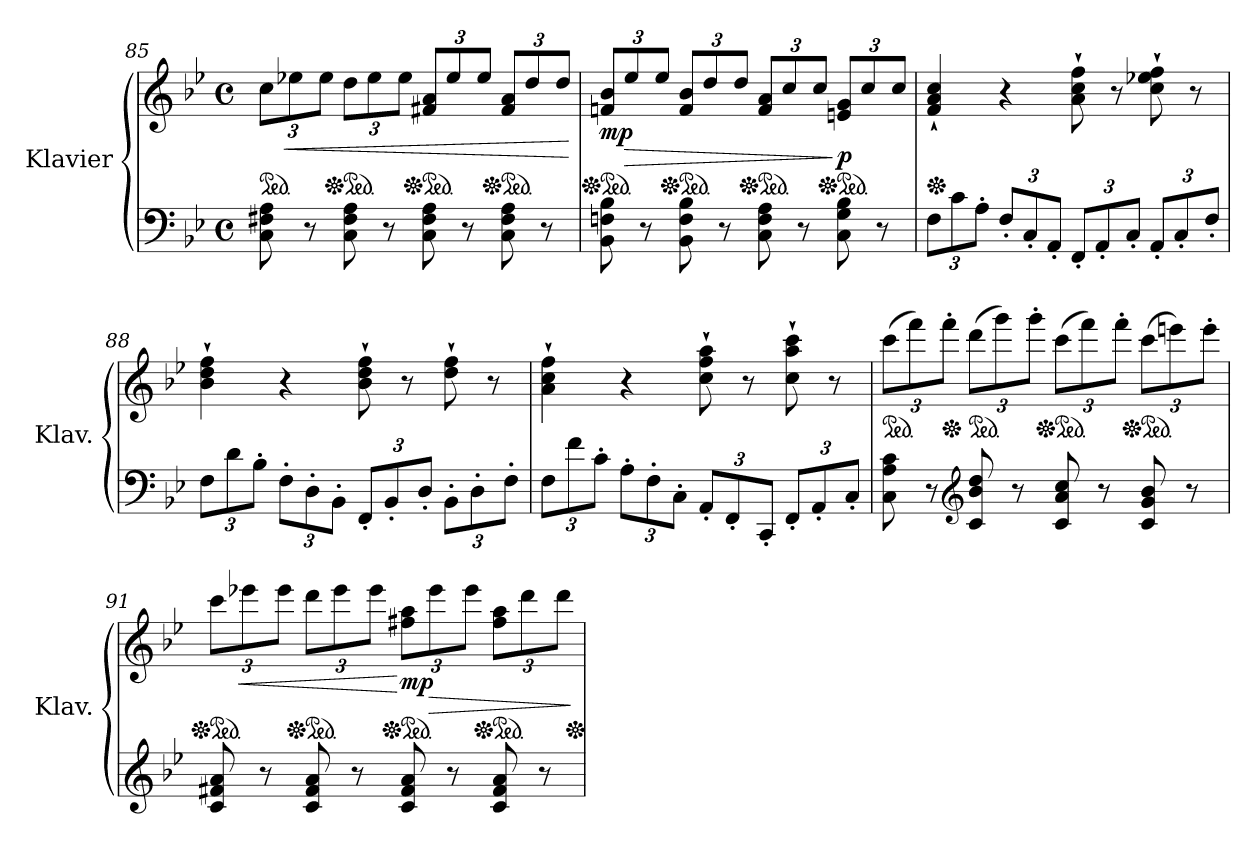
**kern	**kern	**dynam
*part1	*part1	*part1
*staff2	*staff1	*staff1/2
*I"Klavier	*	*
*I'Klav.	*	*
*clefF4	*clefG2	*
*k[b-e-]	*k[b-e-]	*
*M4/4	*M4/4	*
*met(c)	*met(c)	*
*	*ped	*
*	*Xbrackettup	*
=85	=85	=85
8C\ 8F#X\ 8A\	12cc\L	.
!	!	!LO:HP:b
.	12ee-X\	<
8r	.	.
.	12ee-\J	.
*	*Xped	*
*	*ped	*
8C\ 8F#\ 8A\	12dd\L	.
.	12ee-\	.
8r	.	.
.	12ee-\J	.
*	*Xped	*
*	*ped	*
8C\ 8F#\ 8A\	12f#X/ 12a/L	.
.	12ee-/	.
8r	.	.
.	12ee-/J	.
*	*Xped	*
*	*ped	*
8C\ 8F#\ 8A\	12f#/ 12a/L	.
.	12dd/	.
8r	.	.
.	12dd/J	.
.	.	[
!!LO:LB:g=z
=86	=86	=86
*	*Xped	*
*	*ped	*
!	!	!LO:DY:b
8BB-\ 8Fn\ 8B-\	12fn/ 12b-/L	mp
!	!	!LO:HP:b
.	12ee-/	>
8r	.	.
.	12ee-/J	.
*	*Xped	*
*	*ped	*
8BB-\ 8F\ 8B-\	12f/ 12b-/L	.
.	12dd/	.
8r	.	.
.	12dd/J	.
*	*Xped	*
*	*ped	*
8C\ 8F\ 8A\	12f/ 12a/L	.
.	12cc/	.
8r	.	.
.	12cc/J	.
*	*Xped	*
*	*ped	*
!	!	!LO:DY:n=1:b
8C\ 8G\ 8B-\	12en/ 12g/L	] p
.	12cc/	.
8r	.	.
.	12cc/J	.
=87	=87	=87
*Xbrackettup	*	*
*	*Xped	*
12F\L	4f/` 4a/` 4cc/`	.
12c\	.	.
12A'\J	.	.
12F'/L	4r	.
12C'/	.	.
12AA'/J	.	.
12FF'/L	8a\` 8cc\` 8ff\`	.
12AA'/	.	.
.	8r	.
12C'/J	.	.
12AA'/L	8cc\` 8ee-X\` 8ff\`	.
12C'/	.	.
.	8r	.
12F'/J	.	.
=88	=88	=88
12F\L	4b-\` 4dd\` 4ff\`	.
12d\	.	.
12B-'\J	.	.
12F'\L	4r	.
12D'\	.	.
12BB-'\J	.	.
12FF'/L	8b-\` 8dd\` 8ff\`	.
12BB-'/	.	.
.	8r	.
12D'/J	.	.
12BB-'\L	8dd\` 8ff\`	.
12D'\	.	.
.	8r	.
12F'\J	.	.
=89	=89	=89
12F\L	4a\` 4cc\` 4ff\`	.
12f\	.	.
12c'\J	.	.
12A'\L	4r	.
12F'\	.	.
12C'\J	.	.
12AA'/L	8cc\` 8ff\` 8aa\`	.
12FF'/	.	.
.	8r	.
12CC'/J	.	.
12FF'/L	8cc\` 8aa\` 8ccc\`	.
12AA'/	.	.
.	8r	.
12C'/J	.	.
!!LO:PB:g=z
=90	=90	=90
*	*ped	*
8C\ 8A\ 8c\	(12ccc\L	.
.	12fff\)	.
8r	.	.
*	*Xped	*
.	12fff'\J	.
*clefG2	*	*
*	*ped	*
8c/ 8b-/ 8dd/	(12ddd\L	.
.	12ggg\)	.
8r	.	.
.	12ggg'\J	.
*	*Xped	*
*	*ped	*
8c/ 8a/ 8cc/	(12ccc\L	.
.	12fff\)	.
8r	.	.
.	12fff'\J	.
*	*Xped	*
*	*ped	*
8c/ 8g/ 8b-/	(12ccc\L	.
.	12eeen\)	.
8r	.	.
.	12eee'\J	.
=91	=91	=91
*	*Xped	*
*	*ped	*
8c/ 8f#X/ 8a/	12ccc\L	.
!	!	!LO:HP:b
.	12eee-X\	<
8r	.	.
.	12eee-\J	.
*	*Xped	*
*	*ped	*
8c/ 8f#/ 8a/	12ddd\L	.
.	12eee-\	.
8r	.	.
.	12eee-\J	.
*	*Xped	*
*	*ped	*
!	!	!LO:DY:n=1:b
8c/ 8f#/ 8a/	12ff#X\ 12aa\L	[ mp
!	!	!LO:HP:b
.	12eee-\	>
8r	.	.
.	12eee-\J	.
*	*Xped	*
*	*ped	*
8c/ 8f#/ 8a/	12ff#\ 12aa\L	.
.	12ddd\	.
8r	.	.
.	12ddd\J	.
.	.	]
*	*Xped	*
=	=	=
*-	*-	*-
